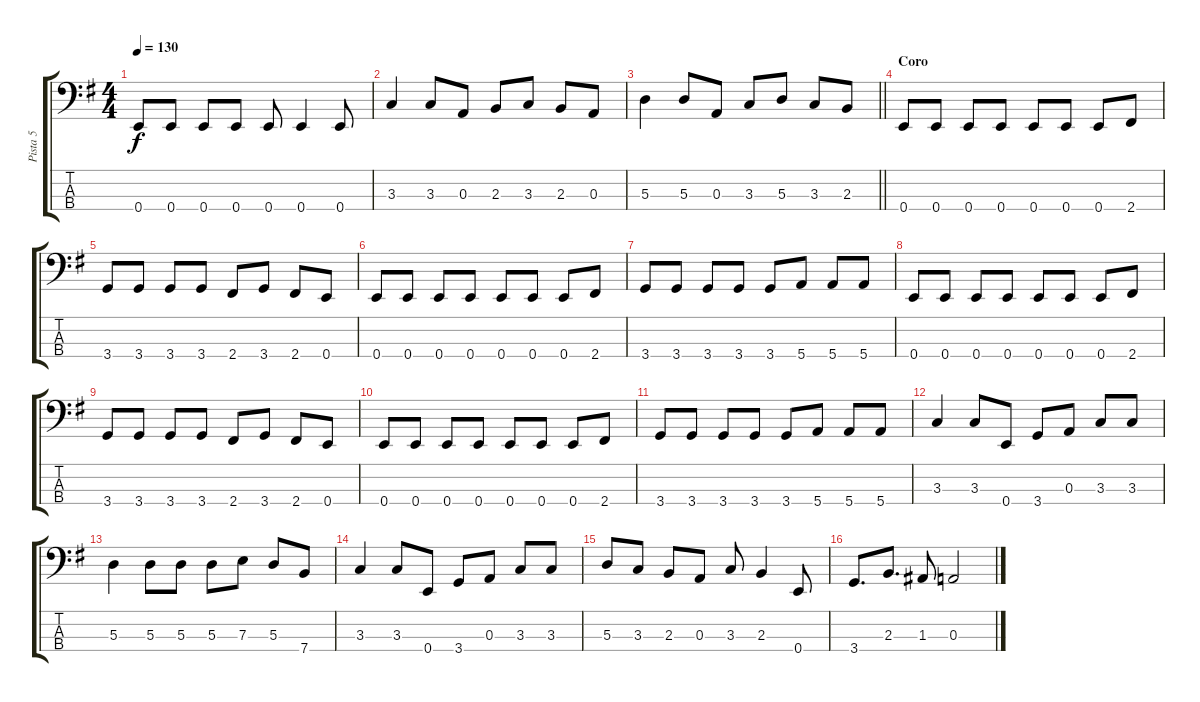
\track ("Pista 5" "Pista 5") {instrument electricbasspick}
\staff {score tabs}
\tuning (G2 D2 A1 E1) {hide}
\ts (4 4)
\tempo 130
\clef f4
\ks g
0.4.8{dy f} 0.4.8 0.4.8 0.4.8 0.4.8 0.4.4 0.4.8 |
3.3.4 3.3.8 0.3.8 2.3.8 3.3.8 2.3.8 0.3.8 |
\barLineRight lightlight
5.3.4 5.3.8 0.3.8 3.3.8 5.3.8 3.3.8 2.3.8 |
\section ("" "Coro")
0.4.8 0.4.8 0.4.8 0.4.8 0.4.8 0.4.8 0.4.8 2.4.8 |
3.4.8 3.4.8 3.4.8 3.4.8 2.4.8 3.4.8 2.4.8 0.4.8 |
0.4.8 0.4.8 0.4.8 0.4.8 0.4.8 0.4.8 0.4.8 2.4.8 |
3.4.8 3.4.8 3.4.8 3.4.8 3.4.8 5.4.8 5.4.8 5.4.8 |
0.4.8 0.4.8 0.4.8 0.4.8 0.4.8 0.4.8 0.4.8 2.4.8 |
3.4.8 3.4.8 3.4.8 3.4.8 2.4.8 3.4.8 2.4.8 0.4.8 |
0.4.8 0.4.8 0.4.8 0.4.8 0.4.8 0.4.8 0.4.8 2.4.8 |
3.4.8 3.4.8 3.4.8 3.4.8 3.4.8 5.4.8 5.4.8 5.4.8 |
3.3.4 3.3.8 0.4.8 3.4.8 0.3.8 3.3.8 3.3.8 |
5.3.4 5.3.8 5.3.8 5.3.8 7.3.8 5.3.8 7.4.8 |
3.3.4 3.3.8 0.4.8 3.4.8 0.3.8 3.3.8 3.3.8 |
5.3.8 3.3.8 2.3.8 0.3.8 3.3.8 2.3.4 0.4.8 |
3.4.8{d} 2.3.8{d} 1.3.8 0.3.2
